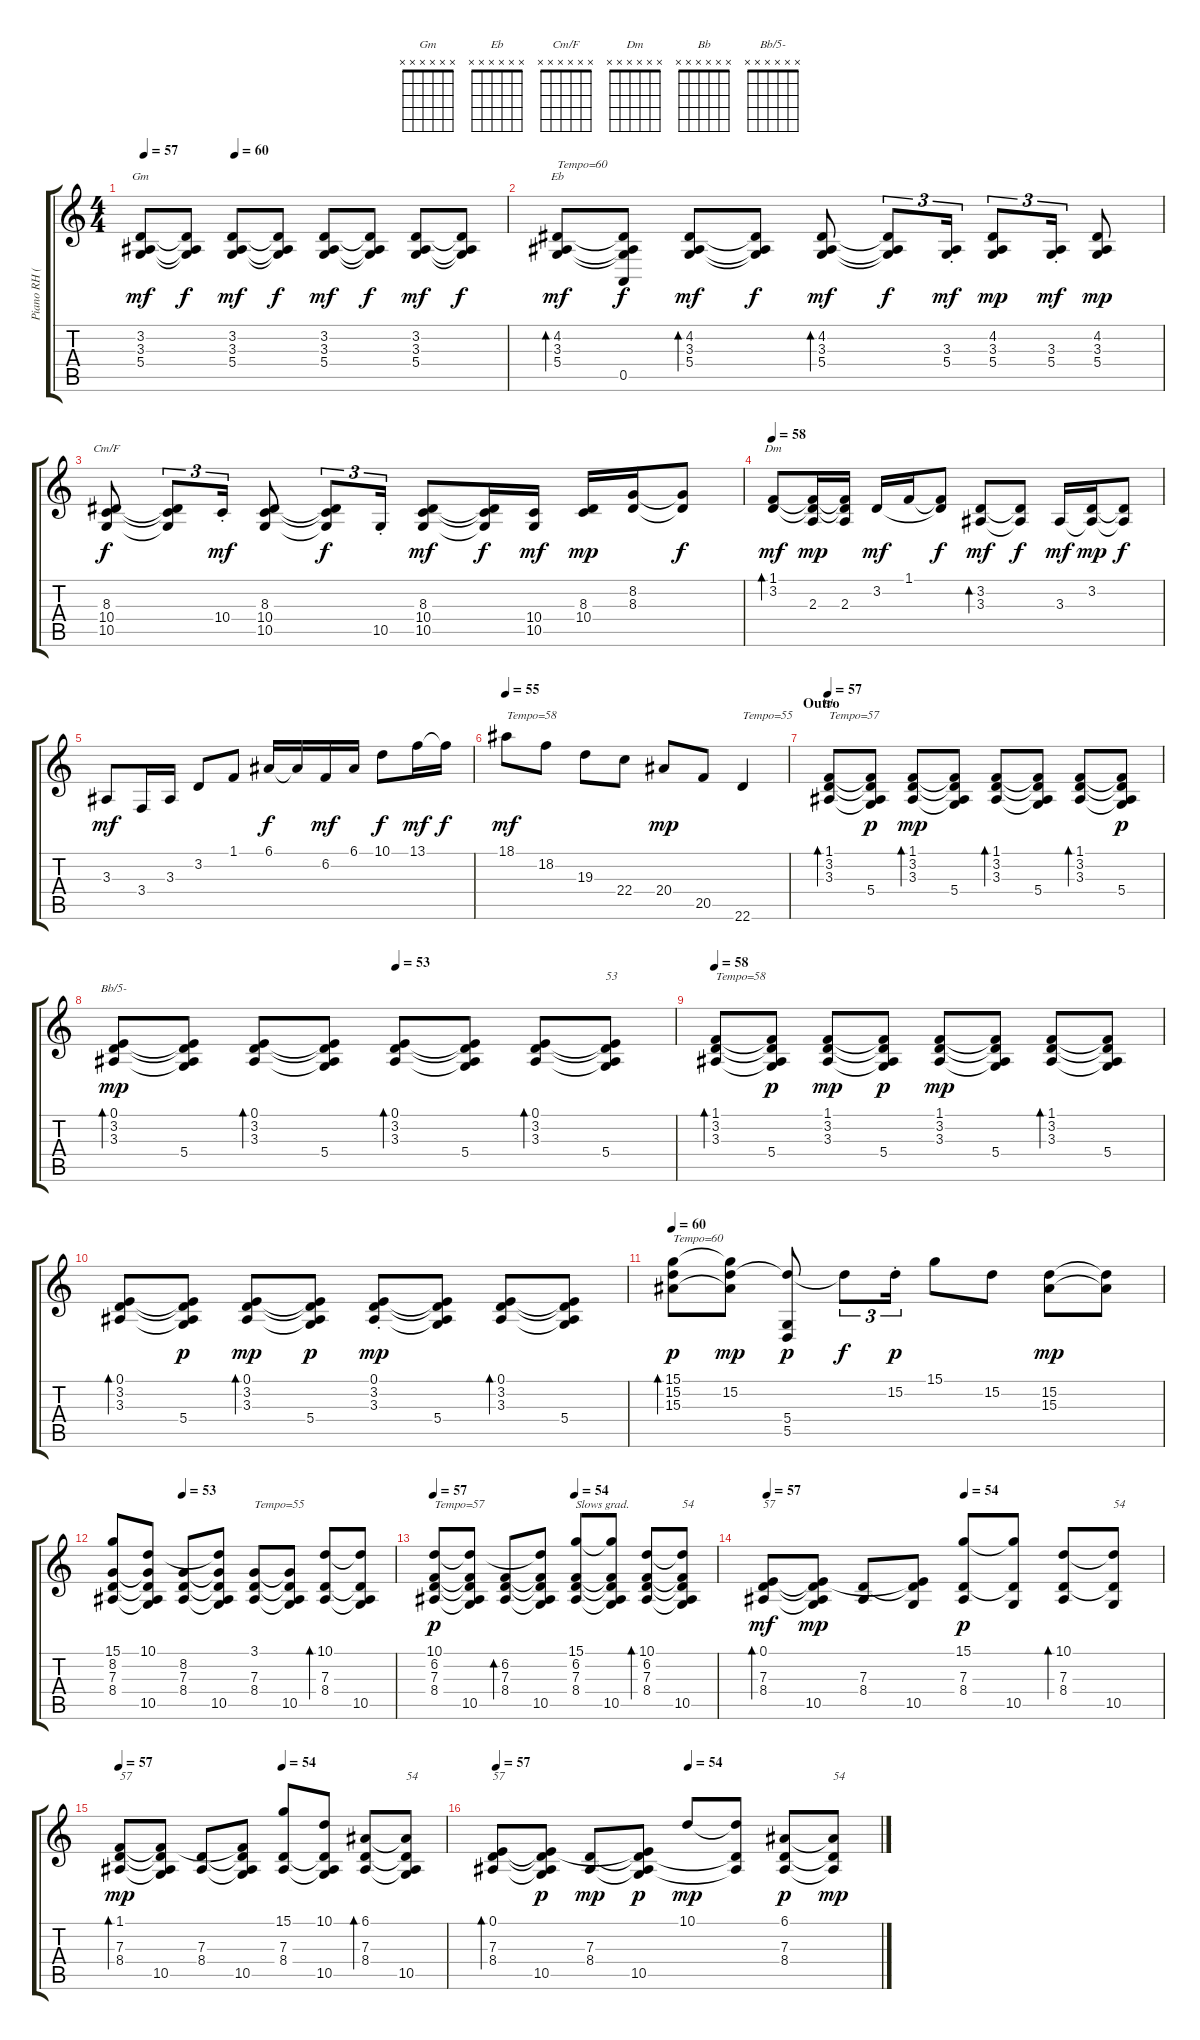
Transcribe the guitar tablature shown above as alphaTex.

\track ("Piano RH (Wright)" "Piano RH (") {instrument brightacousticpiano}
\staff {score tabs}
\tuning (E4 B3 G3 D3 A2 E2) {hide}
\chord ("Gm" x x x x x x)
\chord ("Eb" x x x x x x)
\chord ("Cm/F" x x x x x x)
\chord ("Dm" x x x x x x)
\chord ("Bb" x x x x x x)
\chord ("Bb/5-" x x x x x x)
\ts (4 4)
\tempo 57
\tempo (60 0.25)
\clef g2
\ks c
(3.2 3.3 5.4).8{ch "Gm" dy mf} (3.2{t} 3.3{t} 5.4{t}).8{dy f} (3.2 3.3 5.4).8{dy mf} (3.2{t} 3.3{t} 5.4{t}).8{dy f} (3.2 3.3 5.4).8{dy mf} (3.2{t} 3.3{t} 5.4{t}).8{dy f} (3.2 3.3 5.4).8{dy mf} (3.2{t} 3.3{t} 5.4{t}).8{dy f} |
(4.2 3.3 5.4).8{bd 60 ch "Eb" txt "Tempo=60" dy mf} (4.2{t} 3.3{t} 5.4{t} 0.5).8{dy f} (4.2 3.3 5.4).8{bd 60 dy mf} (4.2{t} 3.3{t} 5.4{t}).8{dy f} (4.2 3.3 5.4).8{bd 60 dy mf} (4.2{t} 3.3{t} 5.4{t}).8{tu (3 2) dy f} (3.3{st} 5.4{st}).16{tu (3 2) dy mf} (4.2 3.3 5.4).8{tu (3 2) dy mp} (3.3{st} 5.4{st}).16{tu (3 2) dy mf} (4.2 3.3 5.4).8{dy mp} |
(8.3 10.4 10.5).8{ch "Cm/F" dy f} (8.3{t} 10.4{t} 10.5{t}).8{tu (3 2)} 10.4{st}.16{tu (3 2) dy mf} (8.3 10.4 10.5).8 (8.3{t} 10.4{t} 10.5{t}).8{tu (3 2) dy f} 10.5{st}.16{tu (3 2)} (8.3 10.4 10.5).8{dy mf} (8.3{t} 10.4{t} 10.5{t}).16{dy f} (10.4 10.5).16{dy mf} (8.3 10.4).16{dy mp} (8.2 8.3).16 (8.2{t} 8.3{t}).8{dy f} |
\tempo 58
(1.1 3.2).8{bd 30 ch "Dm" dy mf} (1.1{t} 3.2{t} 2.3).16{dy mp} (1.1{t} 3.2{t} 2.3).16 3.2.16{dy mf} 1.1.16 (1.1{t} 3.2{t}).8{dy f} (3.2 3.3).8{bd 30 dy mf} (3.2{t} 3.3{t}).8{dy f} 3.3.16{dy mf} (3.2 3.3{t}).16{dy mp} (3.2{t} 3.3{t}).8{dy f} |
3.3.8{dy mf} 3.4.16 3.3.16 3.2.8 1.1.8 6.1.16{dy f} 6.1{t}.16 6.2.16{dy mf} 6.1.16 10.1.8{dy f} 13.1.16{dy mf} 13.1{t}.16{dy f} |
\tempo 55
18.1.8{txt "Tempo=58" dy mf} 18.2.8 19.3.8 22.4.8 20.4.8{dy mp} 20.5.8 22.6.4{txt "Tempo=55"} |
\section ("" "Outro")
\tempo 57
(1.1 3.2 3.3).8{bd 60 ch "Bb" txt "Tempo=57"} (1.1{t} 3.2{t} 3.3{t} 5.4).8{dy p} (1.1 3.2 3.3).8{bd 60 dy mp} (1.1{t} 3.2{t} 3.3{t} 5.4).8 (1.1 3.2 3.3).8{bd 60} (1.1{t} 3.2{t} 3.3{t} 5.4).8 (1.1 3.2 3.3).8{bd 60} (1.1{t} 3.2{t} 3.3{t} 5.4).8{dy p} |
\tempo (53 0.5)
(0.1 3.2 3.3).8{bd 60 ch "Bb/5-" dy mp} (0.1{t} 3.2{t} 3.3{t} 5.4).8 (0.1 3.2 3.3).8{bd 60} (0.1{t} 3.2{t} 3.3{t} 5.4).8 (0.1 3.2 3.3).8{bd 60} (0.1{t} 3.2{t} 3.3{t} 5.4).8 (0.1 3.2 3.3).8{bd 60} (0.1{t} 3.2{t} 3.3{t} 5.4).8{txt "53"} |
\tempo 58
(1.1 3.2 3.3).8{bd 30 txt "Tempo=58"} (1.1{t} 3.2{t} 3.3{t} 5.4).8{dy p} (1.1 3.2 3.3).8{dy mp} (1.1{t} 3.2{t} 3.3{t} 5.4).8{dy p} (1.1 3.2 3.3).8{dy mp} (1.1{t} 3.2{t} 3.3{t} 5.4).8 (1.1 3.2 3.3).8{bd 30} (1.1{t} 3.2{t} 3.3{t} 5.4).8 |
(0.1 3.2 3.3).8{bd 30} (0.1{t} 3.2{t} 3.3{t} 5.4).8{dy p} (0.1 3.2 3.3).8{bd 30 dy mp} (0.1{t} 3.2{t} 3.3{t} 5.4).8{dy p} (0.1{st} 3.2{st} 3.3{st}).8{dy mp} (0.1{t} 3.2{t} 3.3{t} 5.4).8 (0.1 3.2 3.3).8{bd 30} (0.1{t} 3.2{t} 3.3{t} 5.4).8 |
\tempo 60
(15.1 15.2 15.3).8{bd 60 txt "Tempo=60" dy p} (15.1{t} 15.2 15.3{t}).8{dy mp} (15.2{t} 5.4 5.5).8{dy p} 15.2{t}.8{tu (3 2) dy f} 15.2{st}.16{tu (3 2) dy p} 15.1.8 15.2.8 (15.2 15.3).8{dy mp} (15.2{t} 15.3{t}).8 |
\tempo (53 0.25)
(15.1 8.2 7.3 8.4).8 (10.1 8.2{t} 7.3{t} 8.4{t} 10.5).8 (8.2 7.3 8.4).8 (10.1{t} 8.2{t} 7.3{t} 8.4{t} 10.5).8 (3.1 7.3 8.4).8{txt "Tempo=55"} (3.1{t} 7.3{t} 8.4{t} 10.5).8 (10.1 7.3 8.4).8{bd 60} (10.1{t} 7.3{t} 8.4{t} 10.5).8 |
\tempo 57
\tempo (54 0.5)
(10.1 6.2 7.3 8.4).8{txt "Tempo=57" dy p} (10.1{t} 6.2{t} 7.3{t} 8.4{t} 10.5).8 (6.2 7.3 8.4).8{bd 30} (10.1{t} 6.2{t} 7.3{t} 8.4{t} 10.5).8 (15.1 6.2 7.3 8.4).8{txt "Slows grad."} (15.1{t} 6.2{t} 7.3{t} 8.4{t} 10.5).8 (10.1 6.2 7.3 8.4).8{bd 30} (10.1{t} 6.2{t} 7.3{t} 8.4{t} 10.5).8{txt "54"} |
\tempo 57
\tempo (54 0.5)
(0.1 7.3 8.4).8{bd 30 txt "57" dy mf} (0.1{t} 7.3{t} 8.4{t} 10.5).8{dy mp} (7.3 8.4).8 (0.1{t} 7.3{t} 10.5).8 (15.1 7.3 8.4).8{dy p} (15.1{t} 7.3{t} 10.5).8 (10.1 7.3 8.4).8{bd 60} (10.1{t} 7.3{t} 10.5).8{txt "54"} |
\tempo 57
\tempo (54 0.5)
(1.1 7.3 8.4).8{bd 60 txt "57" dy mp} (1.1{t} 7.3{t} 8.4{t} 10.5).8 (7.3 8.4).8 (1.1{t} 7.3{t} 8.4{t} 10.5).8 (15.1 7.3 8.4).8 (10.1 7.3{t} 8.4{t} 10.5).8 (6.1 7.3 8.4).8{bd 60} (6.1{t} 7.3{t} 8.4{t} 10.5).8{txt "54"} |
\tempo 57
\tempo (54 0.5)
(0.1 7.3 8.4).8{bd 60 txt "57"} (0.1{t} 7.3{t} 8.4{t} 10.5).8{dy p} (7.3 8.4).8{dy mp} (0.1{t} 7.3{t} 8.4{t} 10.5).8{dy p} 10.1.8{dy mp} (10.1{t} 7.3{t} 8.4{t}).8 (6.1 7.3 8.4).8{dy p} (6.1{t} 7.3{t} 8.4{t}).8{txt "54" dy mp}
